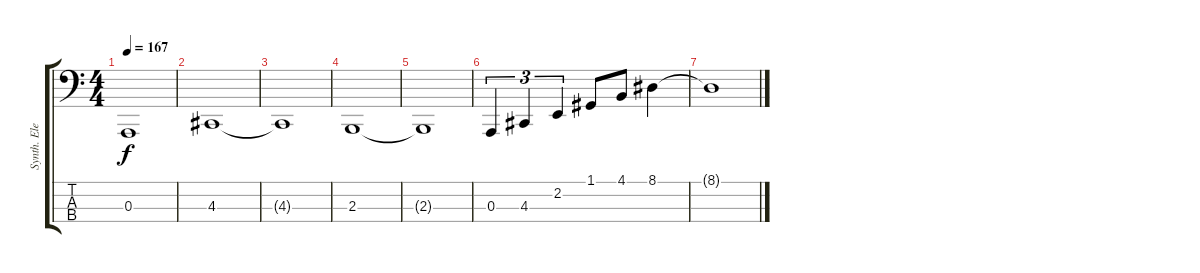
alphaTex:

\track ("Synth. Electric Piano (bass)" "Synth. Ele") {instrument electricgrandpiano}
\staff {score tabs}
\tuning (G2 D2 A1 E1) {hide}
\ts (4 4)
\tempo 167
\clef f4
\ks c
0.3{t}.1{dy f} |
4.3.1 |
4.3{t}.1 |
2.3.1 |
2.3{t}.1 |
0.3.4{tu (3 2)} 4.3.4{tu (3 2)} 2.2.4{tu (3 2)} 1.1.8 4.1.8 8.1.4 |
8.1{t}.1
